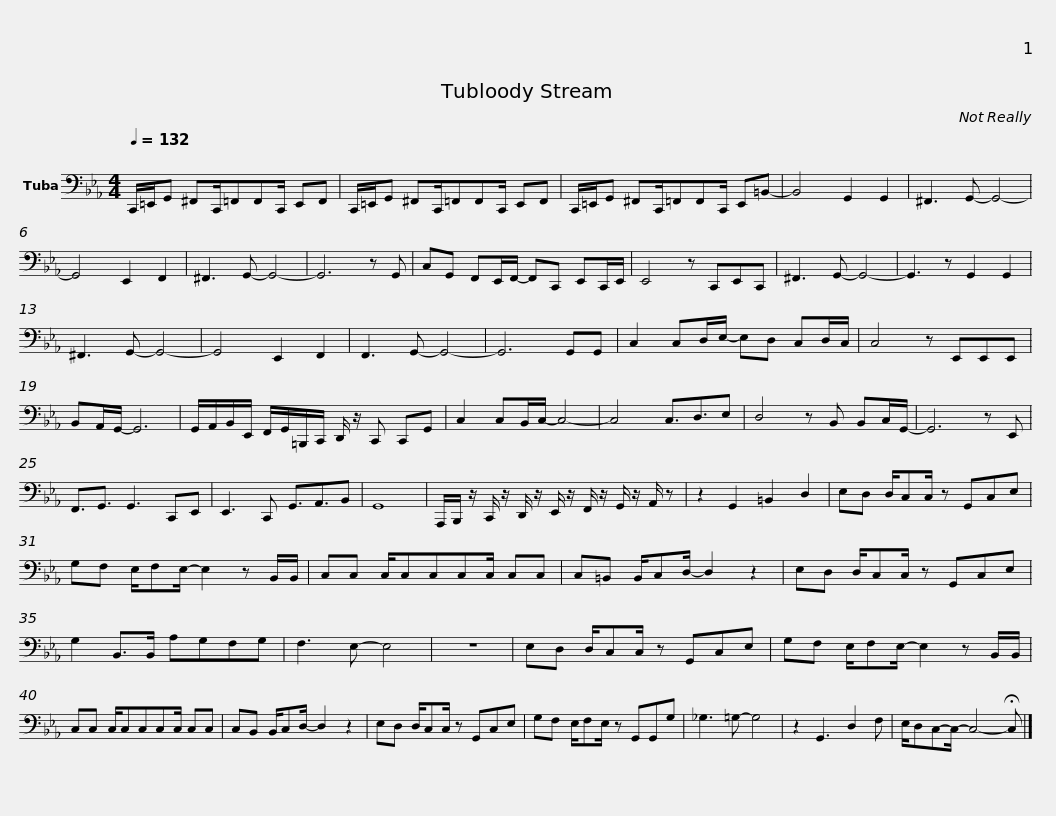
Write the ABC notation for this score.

X:1
L:1/8
Q:1/4=132
M:4/4
I:linebreak $
K:Eb
V:1 bass
V:1
 C,,/=E,,/G,, ^F,,C,,/=F,,F,,C,,/ E,,F,, | C,,/=E,,/G,, ^F,,C,,/=F,,F,,C,,/ E,,F,, | C,,/=E,,/G,, ^F,,C,,/=F,,F,,C,,/ E,,=B,,- | B,,4 G,,2 G,,2 |$[K:Eb] ^F,,3 G,,- G,,4- | %5
 G,,4 E,,2 F,,2 | ^F,,3 G,,- G,,4- | G,,6 z G,, | C,G,, F,,E,,/F,,/- F,,C,, E,,C,,/E,,/ | E,,4 z C,,E,,C,, | %10
 ^F,,3 G,,- G,,4- | G,,3 z G,,2 G,,2 |$ ^F,,3 G,,- G,,4- | G,,4 E,,2 F,,2 | F,,3 G,,- G,,4- | %15
 G,,6 G,,G,, | C,2 C,D,/E,/- E,D, C,D,/C,/ | C,4 z E,,E,,E,, | B,,A,,/G,,/- G,,6 |$ G,,/A,,/B,,/E,,/ F,,/G,,/=B,,,/C,,/ D,,/ z/ C,, C,,G,, | %20
 C,2 C,B,,/C,/- C,4- | C,4 C,3/2D,3/2E, | D,4 z B,, B,,C,/G,,/- | G,,6 z E,, | F,,3/2G,,3/2 G,,3 C,,E,, |$ %25
 E,,3 C,, G,,3/2A,,3/2B,, | G,,8 | A,,,/B,,,/ z/ C,,/ z/ D,,/ z/ E,,/ z/ F,,/ z/ G,,/ z/ A,,/ z | z2 G,,2 =B,,2 D,2 | E,D, D,/C,C,/ z G,,C,E, |$ %30
 G,F, E,/F,E,/- E,2 z B,,/B,,/ | C,C, C,/C,C,C,C,/ C,C, | C,=B,, B,,/C,D,/- D,2 z2 | E,D, D,/C,C,/ z G,,C,E, | G,2 B,,>B,, A,G,F,G, | %35
 F,3 E,- E,4 |$ z8 | E,D, D,/C,C,/ z G,,C,E, | G,F, E,/F,E,/- E,2 z B,,/B,,/ | C,C, C,/C,C,C,C,/ C,C, | %40
 C,B,, B,,/C,D,/- D,2 z2 | E,D, D,/C,C,/ z G,,C,E, |$ G,F, E,/F,E,/ z G,,G,,G, | _G,3 =G,- G,4 | z2 G,,3 D,2 F, | %45
 E,/D,C,-C,/- C,4- !fermata!C, |] %46
